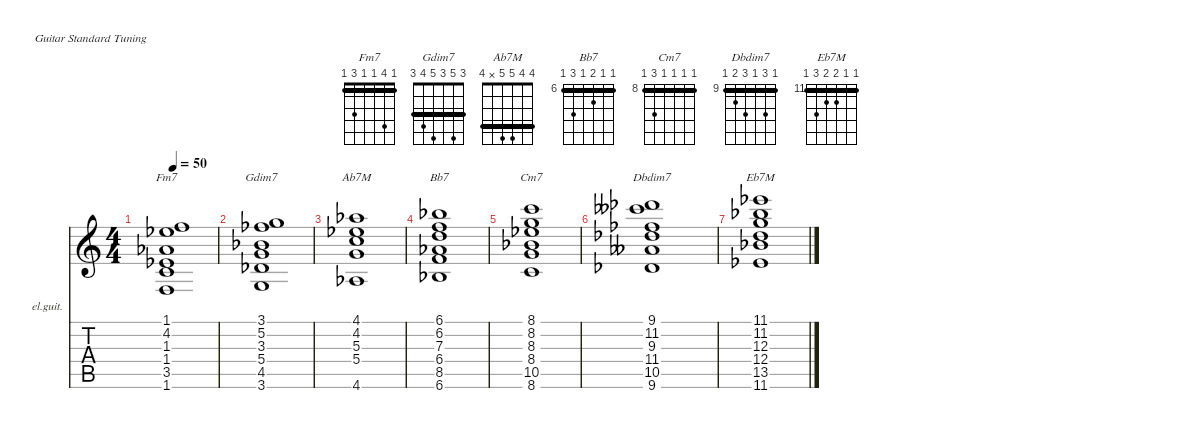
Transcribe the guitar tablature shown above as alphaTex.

\defaultSystemsLayout 4
\hideDynamics
\bracketExtendMode nobrackets
\firstSystemTrackNameOrientation horizontal
\otherSystemsTrackNameOrientation horizontal
\track ("Organ" "el.guit.") {instrument electricguitarclean}
\staff {score tabs}
\tuning (E4 B3 G3 D3 A2 E2)
\chord ("Fm7" 1 4 1 1 3 1) {barre (1 1 1)}
\chord ("Gdim7" 3 5 3 5 4 3) {barre (3 3)}
\chord ("Ab7M" 4 4 5 5 x 4) {barre (4 4)}
\chord ("Bb7" 6 6 7 6 8 6) {firstfret 6 barre (6 6 6)}
\chord ("Cm7" 8 8 8 8 10 8) {firstfret 8 barre (8 8 8 8)}
\chord ("Dbdim7" 9 11 9 11 10 9) {firstfret 9 barre (9 9)}
\chord ("Eb7M" 11 11 12 12 13 11) {firstfret 11 barre (11 11)}
\ts (4 4)
\tempo 50
\clef g2
\ks c
(1.6 3.5 1.4{acc b} 1.3{acc b} 4.2{acc b} 1.1).1{ch "Fm7" dy mf instrument electricguitarclean beam Up} |
(3.6 4.5{acc b} 5.4 3.3{acc b} 5.2{acc b} 3.1).1{ch "Gdim7" beam Up} |
(4.6{acc b} 5.4 5.3 4.2{acc b} 4.1{acc b}).1{ch "Ab7M" beam Up} |
(6.6{acc b} 8.5 6.4{acc b} 7.3 6.2 6.1{acc b}).1{ch "Bb7" beam Down} |
(8.6 10.5 8.4{acc b} 8.3{acc b} 8.2 8.1).1{ch "Cm7" beam Down} |
(9.6{acc b} 10.5{acc bb} 11.4{acc b} 9.3{acc b} 11.2{acc bb} 9.1{acc b}).1{ch "Dbdim7" beam Down} |
(11.6{acc b} 13.5{acc b} 12.4 12.3 11.2{acc b} 11.1{acc b}).1{ch "Eb7M" beam Down}
